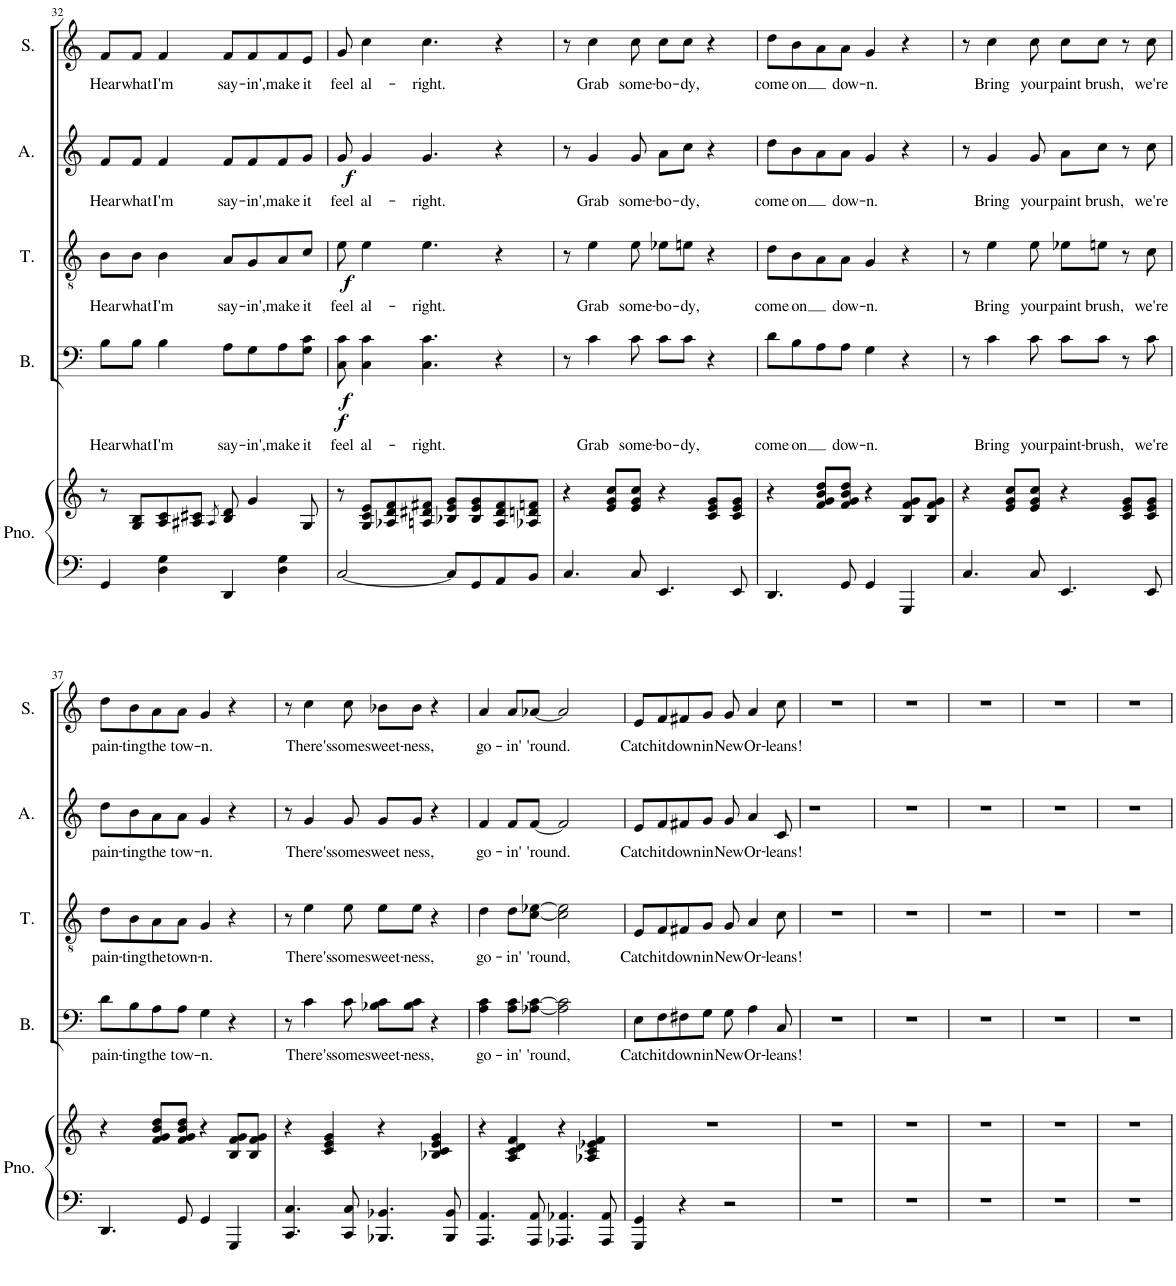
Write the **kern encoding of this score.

**kern	**kern	**kern	**text	**dynam	**kern	**text	**dynam	**kern	**text	**dynam	**kern	**text
*part5	*part5	*part4	*part4	*part4	*part3	*part3	*part3	*part2	*part2	*part2	*part1	*part1
*staff6	*staff5	*staff4	*staff4	*staff4	*staff3	*staff3	*staff3	*staff2	*staff2	*staff2	*staff1	*staff1
*I"Piano	*	*I"Bass	*	*	*I"Tenor	*	*	*I"Alto	*	*	*I"Soprano	*
*I'Pno.	*	*I'B.	*	*	*I'T.	*	*	*I'A.	*	*	*I'S.	*
!!LO:PB:g=z
*clefF4	*clefG2	*clefF4	*	*	*clefGv2	*	*	*clefG2	*	*	*clefG2	*
*k[]	*k[]	*k[]	*	*	*k[]	*	*	*k[]	*	*	*k[]	*
*M2/2	*M2/2	*M2/2	*	*	*M2/2	*	*	*M2/2	*	*	*M2/2	*
*met(c|)	*met(c|)	*met(c|)	*	*	*met(c|)	*	*	*met(c|)	*	*	*met(c|)	*
=32	=32	=32	=32	=32	=32	=32	=32	=32	=32	=32	=32	=32
!	!	!	!LO:LY:b	!	!	!LO:LY:b	!	!	!LO:LY:b	!	!	!LO:LY:b
4GG/	8r	8B\L	Hear	.	8B\L	Hear	.	8f/L	Hear	.	8f/L	Hear
!	!	!	!LO:LY:b	!	!	!LO:LY:b	!	!	!LO:LY:b	!	!	!LO:LY:b
.	8G/ 8B/L	8B\J	what	.	8B\J	what	.	8f/J	what	.	8f/J	what
!	!	!	!LO:LY:b	!	!	!LO:LY:b	!	!	!LO:LY:b	!	!	!LO:LY:b
4D\ 4G\	8A/ 8c/	4B\	I'm	.	4B\	I'm	.	4f/	I'm	.	4f/	I'm
.	8A#X/ 8c#X/J	.	.	.	.	.	.	.	.	.	.	.
.	8qA#/	.	.	.	.	.	.	.	.	.	.	.
!	!	!	!LO:LY:b	!	!	!LO:LY:b	!	!	!LO:LY:b	!	!	!LO:LY:b
4DD/	8B/ 8d/	8A\L	say-	.	8A/L	say-	.	8f/L	say-	.	8f/L	say-
!	!	!	!LO:LY:b	!	!	!LO:LY:b	!	!	!LO:LY:b	!	!	!LO:LY:b
.	4g/	8G\	-in',	.	8G/	-in',	.	8f/	-in',	.	8f/	-in',
!	!	!	!LO:LY:b	!	!	!LO:LY:b	!	!	!LO:LY:b	!	!	!LO:LY:b
4D\ 4G\	.	8A\	make	.	8A/	make	.	8f/	make	.	8f/	make
!	!	!	!LO:LY:b	!	!	!LO:LY:b	!	!	!LO:LY:b	!	!	!LO:LY:b
.	8G/	8G\ 8c\J	it	.	8c/J	it	.	8g/J	it	.	8e/J	it
=33	=33	=33	=33	=33	=33	=33	=33	=33	=33	=33	=33	=33
!	!	!	!LO:LY:b	!LO:DY:b	!	!LO:LY:b	!	!	!LO:LY:b	!	!	!LO:LY:b
!	!	!	!	!LO:DY:n=1:b	!	!	!LO:DY:b	!	!	!LO:DY:b	!	!
[2C/	8r	8C\ 8c\	feel	f f	8e\	feel	f	8g/	feel	f	8g/	feel
!	!	!	!LO:LY:b	!	!	!LO:LY:b	!	!	!LO:LY:b	!	!	!LO:LY:b
.	8G/ 8c/ 8e/L	4C\ 4c\	al-	.	4e\	al-	.	4g/	al-	.	4cc\	al-
.	8A-X/ 8d/ 8f/	.	.	.	.	.	.	.	.	.	.	.
!	!	!	!LO:LY:b	!	!	!LO:LY:b	!	!	!LO:LY:b	!	!	!LO:LY:b
.	8An/ 8d#X/ 8f#X/J	4.C\ 4.c\	-right.	.	4.e\	-right.	.	4.g/	-right.	.	4.cc\	-right.
8C/L]	8B-X/ 8e/ 8g/L	.	.	.	.	.	.	.	.	.	.	.
8GG/	8B-/ 8e/ 8g/	.	.	.	.	.	.	.	.	.	.	.
8AA/	8A/ 8d#/ 8f#/	4r	.	.	4r	.	.	4r	.	.	4r	.
8BB/J	8A-X/ 8dn/ 8fn/J	.	.	.	.	.	.	.	.	.	.	.
=34	=34	=34	=34	=34	=34	=34	=34	=34	=34	=34	=34	=34
4.C/	4r	8r	.	.	8r	.	.	8r	.	.	8r	.
!	!	!	!LO:LY:b	!	!	!LO:LY:b	!	!	!LO:LY:b	!	!	!LO:LY:b
.	.	4c\	Grab	.	4e\	Grab	.	4g/	Grab	.	4cc\	Grab
.	8e/ 8g/ 8cc/L	.	.	.	.	.	.	.	.	.	.	.
!	!	!	!LO:LY:b	!	!	!LO:LY:b	!	!	!LO:LY:b	!	!	!LO:LY:b
8C/	8e/ 8g/ 8cc/J	8c\	some-	.	8e\	some-	.	8g/	some-	.	8cc\	some-
!	!	!	!LO:LY:b	!	!	!LO:LY:b	!	!	!LO:LY:b	!	!	!LO:LY:b
4.EE/	4r	8c\L	-bo-	.	8e-X\L	-bo-	.	8a\L	-bo-	.	8cc\L	-bo-
!	!	!	!LO:LY:b	!	!	!LO:LY:b	!	!	!LO:LY:b	!	!	!LO:LY:b
.	.	8c\J	-dy,	.	8en\J	-dy,	.	8cc\J	-dy,	.	8cc\J	-dy,
.	8c/ 8e/ 8g/L	4r	.	.	4r	.	.	4r	.	.	4r	.
8EE/	8c/ 8e/ 8g/J	.	.	.	.	.	.	.	.	.	.	.
=35	=35	=35	=35	=35	=35	=35	=35	=35	=35	=35	=35	=35
!	!	!	!LO:LY:b	!	!	!LO:LY:b	!	!	!LO:LY:b	!	!	!LO:LY:b
4.DD/	4r	8d\L	come	.	8d\L	come	.	8dd\L	come	.	8dd\L	come
!	!	!	!LO:LY:b	!	!	!LO:LY:b	!	!	!LO:LY:b	!	!	!LO:LY:b
.	.	8B\	on	.	8B\	on	.	8b\	on	.	8b\	on
.	8f/ 8g/ 8b/ 8dd/L	8A\	.	.	8A\	.	.	8a\	.	.	8a\	.
!	!	!	!LO:LY:b	!	!	!LO:LY:b	!	!	!LO:LY:b	!	!	!LO:LY:b
8GG/	8f/ 8g/ 8b/ 8dd/J	8A\J	dow-	.	8A\J	dow-	.	8a\J	dow-	.	8a\J	dow-
!	!	!	!LO:LY:b	!	!	!LO:LY:b	!	!	!LO:LY:b	!	!	!LO:LY:b
4GG/	4r	4G\	-n.	.	4G/	-n.	.	4g/	-n.	.	4g/	-n.
4GGG/	8B/ 8f/ 8g/L	4r	.	.	4r	.	.	4r	.	.	4r	.
.	8B/ 8f/ 8g/J	.	.	.	.	.	.	.	.	.	.	.
=36	=36	=36	=36	=36	=36	=36	=36	=36	=36	=36	=36	=36
4.C/	4r	8r	.	.	8r	.	.	8r	.	.	8r	.
!	!	!	!LO:LY:b	!	!	!LO:LY:b	!	!	!LO:LY:b	!	!	!LO:LY:b
.	.	4c\	Bring	.	4e\	Bring	.	4g/	Bring	.	4cc\	Bring
.	8e/ 8g/ 8cc/L	.	.	.	.	.	.	.	.	.	.	.
!	!	!	!LO:LY:b	!	!	!LO:LY:b	!	!	!LO:LY:b	!	!	!LO:LY:b
8C/	8e/ 8g/ 8cc/J	8c\	your	.	8e\	your	.	8g/	your	.	8cc\	your
!	!	!	!LO:LY:b	!	!	!LO:LY:b	!	!	!LO:LY:b	!	!	!LO:LY:b
4.EE/	4r	8c\L	paint-	.	8e-X\L	paint	.	8a\L	paint	.	8cc\L	paint
!	!	!	!LO:LY:b	!	!	!LO:LY:b	!	!	!LO:LY:b	!	!	!LO:LY:b
.	.	8c\J	-brush,	.	8en\J	brush,	.	8cc\J	brush,	.	8cc\J	brush,
.	8c/ 8e/ 8g/L	8r	.	.	8r	.	.	8r	.	.	8r	.
!	!	!	!LO:LY:b	!	!	!LO:LY:b	!	!	!LO:LY:b	!	!	!LO:LY:b
8EE/	8c/ 8e/ 8g/J	8c\	we're	.	8c\	we're	.	8cc\	we're	.	8cc\	we're
!!LO:LB:g=z
=37	=37	=37	=37	=37	=37	=37	=37	=37	=37	=37	=37	=37
!	!	!	!LO:LY:b	!	!	!LO:LY:b	!	!	!LO:LY:b	!	!	!LO:LY:b
4.DD/	4r	8d\L	pain-	.	8d\L	pain-	.	8dd\L	pain-	.	8dd\L	pain-
!	!	!	!LO:LY:b	!	!	!LO:LY:b	!	!	!LO:LY:b	!	!	!LO:LY:b
.	.	8B\	-ting	.	8B\	-ting	.	8b\	-ting	.	8b\	-ting
!	!	!	!LO:LY:b	!	!	!LO:LY:b	!	!	!LO:LY:b	!	!	!LO:LY:b
.	8f/ 8g/ 8b/ 8dd/L	8A\	the	.	8A\	the	.	8a\	the	.	8a\	the
!	!	!	!LO:LY:b	!	!	!LO:LY:b	!	!	!LO:LY:b	!	!	!LO:LY:b
8GG/	8f/ 8g/ 8b/ 8dd/J	8A\J	tow-	.	8A\J	town-	.	8a\J	tow-	.	8a\J	tow-
!	!	!	!LO:LY:b	!	!	!LO:LY:b	!	!	!LO:LY:b	!	!	!LO:LY:b
4GG/	4r	4G\	-n.	.	4G/	-n.	.	4g/	-n.	.	4g/	-n.
4GGG/	8B/ 8f/ 8g/L	4r	.	.	4r	.	.	4r	.	.	4r	.
.	8B/ 8f/ 8g/J	.	.	.	.	.	.	.	.	.	.	.
=38	=38	=38	=38	=38	=38	=38	=38	=38	=38	=38	=38	=38
4.CC/ 4.C/	4r	8r	.	.	8r	.	.	8r	.	.	8r	.
!	!	!	!LO:LY:b	!	!	!LO:LY:b	!	!	!LO:LY:b	!	!	!LO:LY:b
.	.	4c\	There's	.	4e\	There's	.	4g/	There's	.	4cc\	There's
.	4c/ 4e/ 4g/	.	.	.	.	.	.	.	.	.	.	.
!	!	!	!LO:LY:b	!	!	!LO:LY:b	!	!	!LO:LY:b	!	!	!LO:LY:b
8CC/ 8C/	.	8c\	some	.	8e\	some	.	8g/	some	.	8cc\	some
!	!	!	!LO:LY:b	!	!	!LO:LY:b	!	!	!LO:LY:b	!	!	!LO:LY:b
4.BBB-X/ 4.BB-X/	4r	8B-X\ 8c\L	sweet-	.	8e\L	sweet-	.	8g/L	sweet	.	8b-X\L	sweet-
!	!	!	!LO:LY:b	!	!	!LO:LY:b	!	!	!LO:LY:b	!	!	!LO:LY:b
.	.	8B-\ 8c\J	-ness,	.	8e\J	-ness,	.	8g/J	ness,	.	8b-\J	-ness,
.	4B-X/ 4c/ 4e/ 4g/	4r	.	.	4r	.	.	4r	.	.	4r	.
8BBB-/ 8BB-/	.	.	.	.	.	.	.	.	.	.	.	.
=39	=39	=39	=39	=39	=39	=39	=39	=39	=39	=39	=39	=39
!	!	!	!LO:LY:b	!	!	!LO:LY:b	!	!	!LO:LY:b	!	!	!LO:LY:b
4.AAA/ 4.AA/	4r	4A\ 4c\	go-	.	4d\	go-	.	4f/	go-	.	4a/	go-
!	!	!	!LO:LY:b	!	!	!LO:LY:b	!	!	!LO:LY:b	!	!	!LO:LY:b
.	4A/ 4c/ 4d/ 4f/	8A\ 8c\L	-in'	.	8d\L	-in'	.	8f/L	-in'	.	8a/L	-in'
!	!	!	!LO:LY:b	!	!	!LO:LY:b	!	!	!LO:LY:b	!	!	!LO:LY:b
8AAA/ 8AA/	.	[8A-X\ [8c\J	'round,	.	[8c\ [8e-X\J	'round,	.	[8f/J	'round.	.	[8a-X/J	'round.
4.AAA-X/ 4.AA-X/	4r	2A-\] 2c\]	.	.	2c\] 2e-\]	.	.	2f/]	.	.	2a-/]	.
.	4A-X/ 4c/ 4e-X/ 4f/	.	.	.	.	.	.	.	.	.	.	.
8AAA-/ 8AA-/	.	.	.	.	.	.	.	.	.	.	.	.
=40	=40	=40	=40	=40	=40	=40	=40	=40	=40	=40	=40	=40
!	!	!	!LO:LY:b	!	!	!LO:LY:b	!	!	!LO:LY:b	!	!	!LO:LY:b
4GGG/ 4GG/	1r	8E\L	Catch	.	8E/L	Catch	.	8e/L	Catch	.	8e/L	Catch
!	!	!	!LO:LY:b	!	!	!LO:LY:b	!	!	!LO:LY:b	!	!	!LO:LY:b
.	.	8F\	it	.	8F/	it	.	8f/	it	.	8f/	it
!	!	!	!LO:LY:b	!	!	!LO:LY:b	!	!	!LO:LY:b	!	!	!LO:LY:b
4r	.	8F#X\	down	.	8F#X/	down	.	8f#X/	down	.	8f#X/	down
!	!	!	!LO:LY:b	!	!	!LO:LY:b	!	!	!LO:LY:b	!	!	!LO:LY:b
.	.	8G\J	in	.	8G/J	in	.	8g/J	in	.	8g/J	in
!	!	!	!LO:LY:b	!	!	!LO:LY:b	!	!	!LO:LY:b	!	!	!LO:LY:b
2r	.	8G\	New	.	8G/	New	.	8g/	New	.	8g/	New
!	!	!	!LO:LY:b	!	!	!LO:LY:b	!	!	!LO:LY:b	!	!	!LO:LY:b
.	.	4A\	Or-	.	4A/	Or-	.	4a/	Or-	.	4a/	Or-
!	!	!	!LO:LY:b	!	!	!LO:LY:b	!	!	!LO:LY:b	!	!	!LO:LY:b
.	.	8C/	-leans!	.	8c\	-leans!	.	8c/	-leans!	.	8cc\	-leans!
=41	=41	=41	=41	=41	=41	=41	=41	=41	=41	=41	=41	=41
1r	1r	1r	.	.	1r	.	.	1r	.	.	1r	.
=42	=42	=42	=42	=42	=42	=42	=42	=42	=42	=42	=42	=42
1r	1r	1r	.	.	1r	.	.	1r	.	.	1r	.
=43	=43	=43	=43	=43	=43	=43	=43	=43	=43	=43	=43	=43
1r	1r	1r	.	.	1r	.	.	1r	.	.	1r	.
=44	=44	=44	=44	=44	=44	=44	=44	=44	=44	=44	=44	=44
1r	1r	1r	.	.	1r	.	.	1r	.	.	1r	.
=45	=45	=45	=45	=45	=45	=45	=45	=45	=45	=45	=45	=45
1r	1r	1r	.	.	1r	.	.	1r	.	.	1r	.
=	=	=	=	=	=	=	=	=	=	=	=	=
*-	*-	*-	*-	*-	*-	*-	*-	*-	*-	*-	*-	*-
